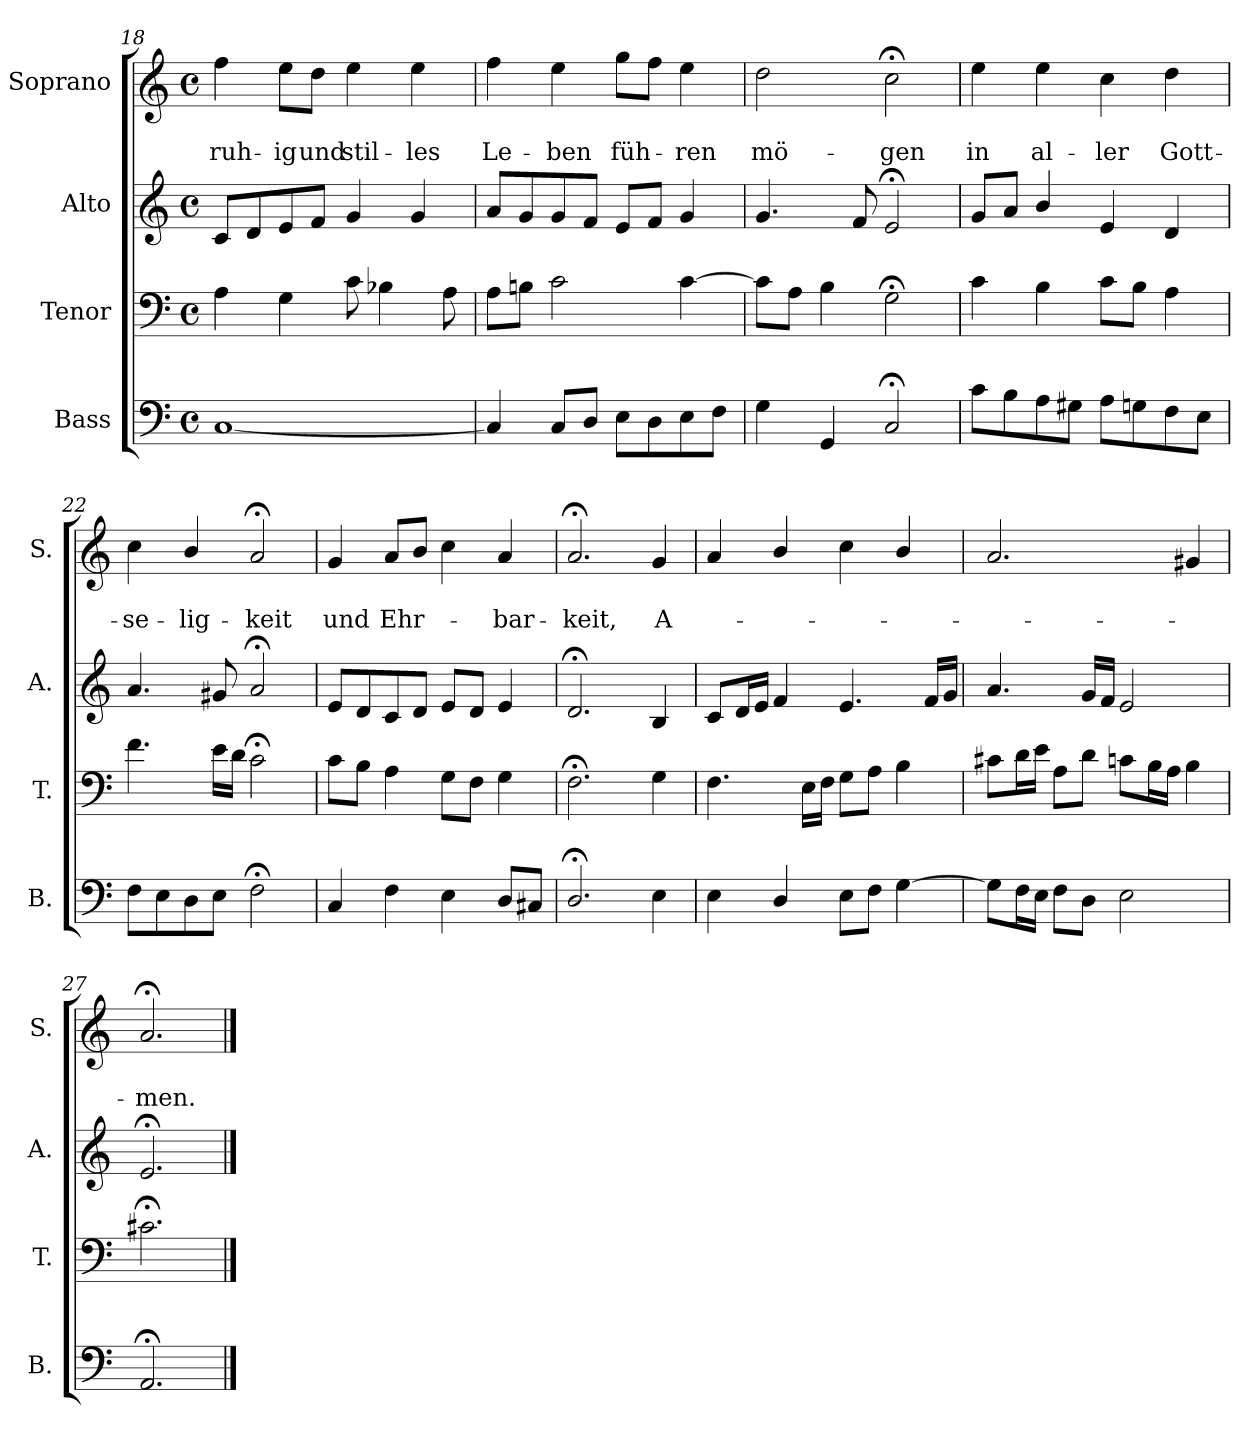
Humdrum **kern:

**kern	**kern	**kern	**kern	**text	**text
*part4	*part3	*part2	*part1	*part1	*part1
*staff4	*staff3	*staff2	*staff1	*staff1	*staff1
*I"Bass	*I"Tenor	*I"Alto	*I"Soprano	*	*
*I'B.	*I'T.	*I'A.	*I'S.	*	*
*clefF4	*clefF4	*clefG2	*clefG2	*	*
*k[]	*k[]	*k[]	*k[]	*	*
*	*	*	*a:	*	*
*M4/4	*M4/4	*M4/4	*M4/4	*	*
*met(c)	*met(c)	*met(c)	*met(c)	*	*
=18	=18	=18	=18	=18	=18
[1C	4A\	8c/L	4ff\	.	-ruh-
.	.	8d/	.	.	.
.	4G\	8e/	8ee\L	.	-ig
.	.	8f/J	8dd\J	.	und
.	8c\	4g/	4ee\	.	stil-
.	4B-X\	.	.	.	.
.	.	4g/	4ee\	.	-les
.	8A\	.	.	.	.
=19	=19	=19	=19	=19	=19
4C/]	8A\L	8a/L	4ff\	.	Le-
.	8Bn\J	8g/	.	.	.
8C/L	2c\	8g/	4ee\	.	-ben
8D/J	.	8f/J	.	.	.
8E\L	.	8e/L	8gg\L	.	füh-
8D\	.	8f/J	8ff\J	.	.
8E\	[4c\	4g/	4ee\	.	-ren
8F\J	.	.	.	.	.
=20	=20	=20	=20	=20	=20
4G\	8c\L]	4.g/	2dd\	.	mö-
.	8A\J	.	.	.	.
4GG/	4B\	.	.	.	.
.	.	8f/	.	.	.
2C;</	2G;<\	2e;</	2cc;<\	.	-gen
!!LO:PB:g=z
=21	=21	=21	=21	=21	=21
8c\L	4c\	8g/L	4ee\	.	in
8B\	.	8a/J	.	.	.
8A\	4B\	4b/	4ee\	.	al-
8G#X\J	.	.	.	.	.
8A\L	8c\L	4e/	4cc\	.	-ler
8Gn\	8B\J	.	.	.	.
8F\	4A\	4d/	4dd\	.	Gott-
8E\J	.	.	.	.	.
=22	=22	=22	=22	=22	=22
8F\L	4.f\	4.a/	4cc\	.	-se-
8E\	.	.	.	.	.
8D\	.	.	4b/	.	-lig-
8E\J	16e\LL	8g#X/	.	.	.
.	16d\JJ	.	.	.	.
2F;<\	2c;<\	2a;</	2a;</	.	-keit
=23	=23	=23	=23	=23	=23
4C/	8c\L	8e/L	4g/	.	und
.	8B\J	8d/	.	.	.
4F\	4A\	8c/	8a/L	.	Ehr-
.	.	8d/J	8b/J	.	.
4E\	8G\L	8e/L	4cc\	.	.
.	8F\J	8d/J	.	.	.
8D/L	4G\	4e/	4a/	.	-bar-
8C#X/J	.	.	.	.	.
=24	=24	=24	=24	=24	=24
2.D;</	2.F;<\	2.d;</	2.a;</	.	-keit,
4E\	4G\	4B/	4g/	.	A-
=25	=25	=25	=25	=25	=25
4E\	4.F\	8c/L	4a/	.	.
.	.	16d/L	.	.	.
.	.	16e/JJ	.	.	.
4D/	.	4f/	4b/	.	.
.	16E\LL	.	.	.	.
.	16F\JJ	.	.	.	.
8E\L	8G\L	4.e/	4cc\	.	.
8F\J	8A\J	.	.	.	.
[4G\	4B\	.	4b/	.	.
.	.	16f/LL	.	.	.
.	.	16g/JJ	.	.	.
=26	=26	=26	=26	=26	=26
8G\L]	8c#X\L	4.a/	2.a/	.	.
16F\L	16d\L	.	.	.	.
16E\JJ	16e\JJ	.	.	.	.
8F\L	8A\L	.	.	.	.
8D\J	8d\J	16g/LL	.	.	.
.	.	16f/JJ	.	.	.
2E\	8cn\L	2e/	.	.	.
.	16B\L	.	.	.	.
.	16A\JJ	.	.	.	.
.	4B\	.	4g#X/	.	.
=27	=27	=27	=27	=27	=27
2.AA;</	2.c#X;<\	2.e;</	2.a;</	.	-men.
==	==	==	==	==	==
*-	*-	*-	*-	*-	*-
